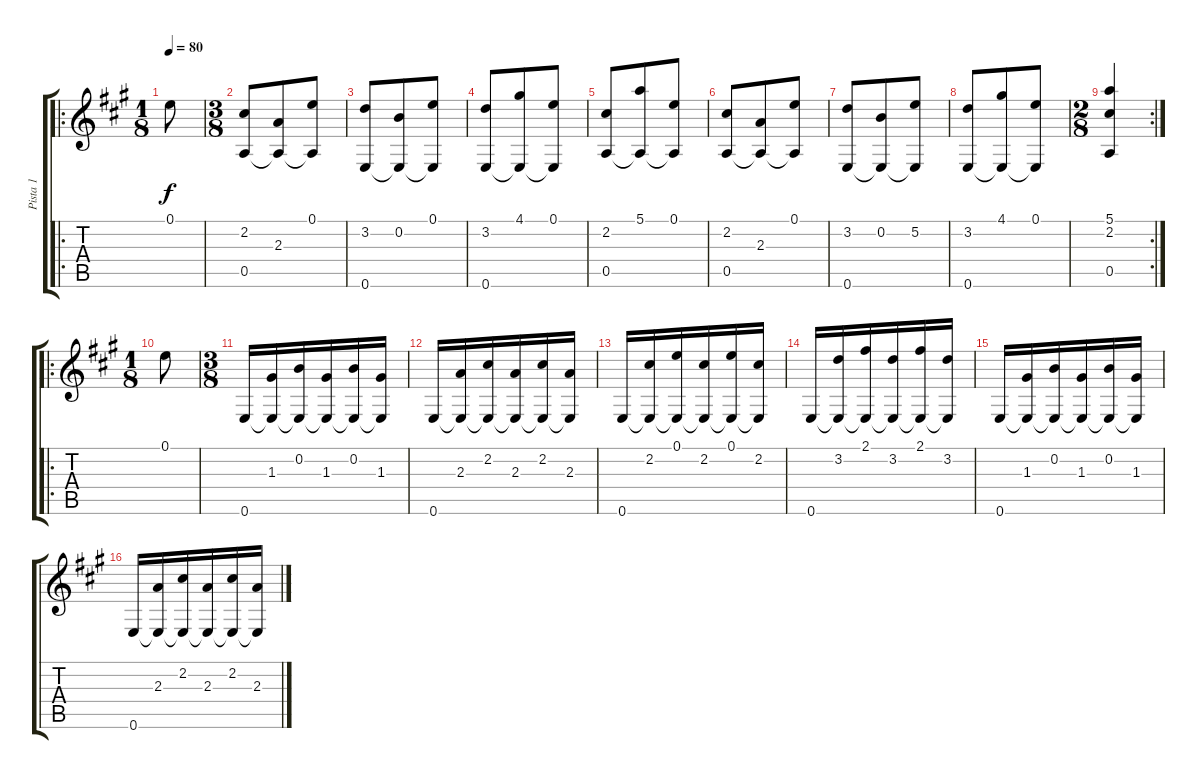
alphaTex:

\track ("Pista 1" "Pista 1") {instrument acousticguitarnylon}
\staff {score tabs}
\tuning (E4 B3 G3 D3 A2 E2) {hide}
\ro
\ts (1 8)
\tempo 80
\clef g2
\ks a
0.1.8{dy f instrument acousticguitarnylon} |
\ts (3 8)
(2.2 0.5).8 (2.3 0.5{t}).8 (0.1 0.5{t}).8 |
(3.2 0.6).8 (0.2 0.6{t}).8 (0.1 0.6{t}).8 |
(3.2 0.6).8 (4.1 0.6{t}).8 (0.1 0.6{t}).8 |
(2.2 0.5).8 (5.1 0.5{t}).8 (0.1 0.5{t}).8 |
(2.2 0.5).8 (2.3 0.5{t}).8 (0.1 0.5{t}).8 |
(3.2 0.6).8 (0.2 0.6{t}).8 (5.2 0.6{t}).8 |
(3.2 0.6).8 (4.1 0.6{t}).8 (0.1 0.6{t}).8 |
\rc 2
\ts (2 8)
(5.1 2.2 0.5).4 |
\ro
\ts (1 8)
0.1.8 |
\ts (3 8)
0.6.16 (1.3 0.6{t}).16 (0.2 0.6{t}).16 (1.3 0.6{t}).16 (0.2 0.6{t}).16 (1.3 0.6{t}).16 |
0.6.16 (2.3 0.6{t}).16 (2.2 0.6{t}).16 (2.3 0.6{t}).16 (2.2 0.6{t}).16 (2.3 0.6{t}).16 |
0.6.16 (2.2 0.6{t}).16 (0.1 0.6{t}).16 (2.2 0.6{t}).16 (0.1 0.6{t}).16 (2.2 0.6{t}).16 |
0.6.16 (3.2 0.6{t}).16 (2.1 0.6{t}).16 (3.2 0.6{t}).16 (2.1 0.6{t}).16 (3.2 0.6{t}).16 |
0.6.16 (1.3 0.6{t}).16 (0.2 0.6{t}).16 (1.3 0.6{t}).16 (0.2 0.6{t}).16 (1.3 0.6{t}).16 |
0.6.16 (2.3 0.6{t}).16 (2.2 0.6{t}).16 (2.3 0.6{t}).16 (2.2 0.6{t}).16 (2.3 0.6{t}).16
